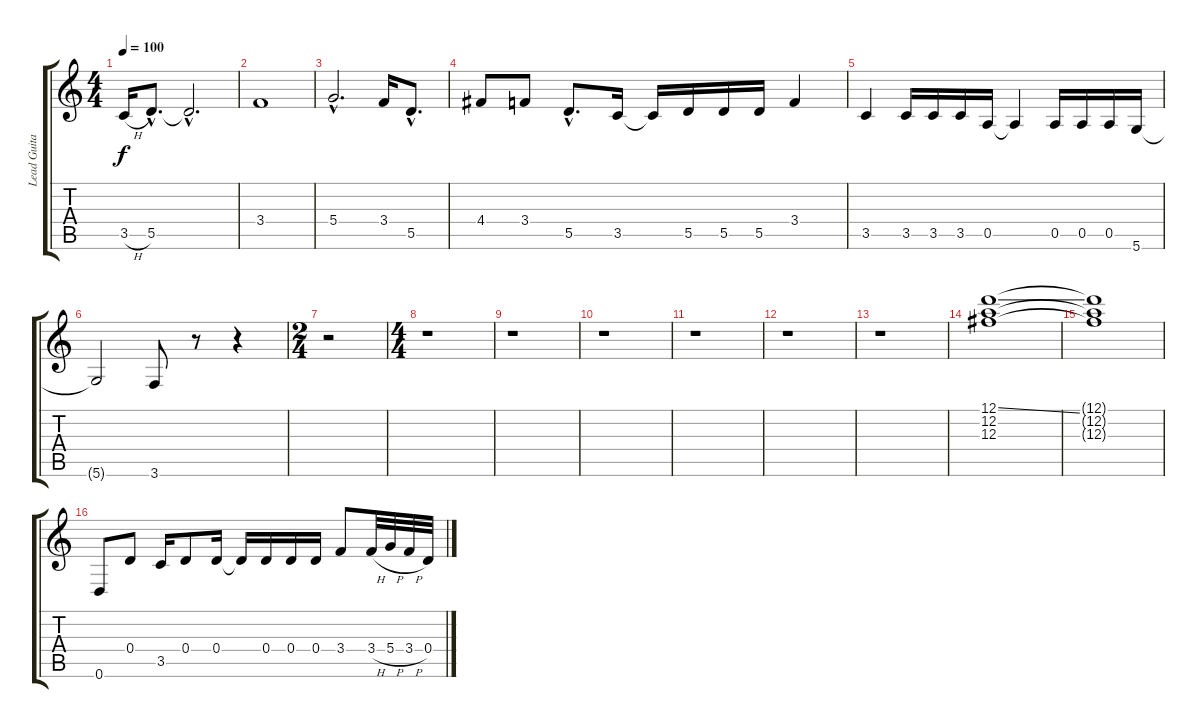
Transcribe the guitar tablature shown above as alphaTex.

\track ("Lead Guitar" "Lead Guita") {instrument overdrivenguitar}
\staff {score tabs}
\tuning (D4 A3 Gb3 D3 A2 D2) {hide}
\ts (4 4)
\tempo 100
\clef g2
\ks c
3.5{h}.16{dy f} 5.5{hac}.8{d} 5.5{hac t}.2{d} |
3.4.1 |
5.4{hac}.2{d} 3.4.16 5.5{hac}.8{d} |
4.4.8 3.4.8 5.5{hac}.8{d} 3.5.16 3.5{t}.16 5.5.16 5.5.16 5.5.16 3.4.4 |
3.5.4 3.5.16 3.5.16 3.5.16 0.5.16 0.5{t}.4 0.5.16 0.5.16 0.5.16 5.6.16 |
5.6{t}.2 3.6.8 r.8 r.4 |
\ts (2 4)
r.2 |
\ts (4 4)
r.1 |
r.1 |
r.1 |
r.1 |
r.1 |
r.1 |
(12.1{ss} 12.2 12.3).1 |
(12.1{t} 12.2{t} 12.3{t}).1 |
0.6.8 0.4.8 3.5.16 0.4.8 0.4.16 0.4{t}.16 0.4.16 0.4.16 0.4.16 3.4.8 3.4{h}.32 5.4{h}.32 3.4{h}.32 0.4.32
